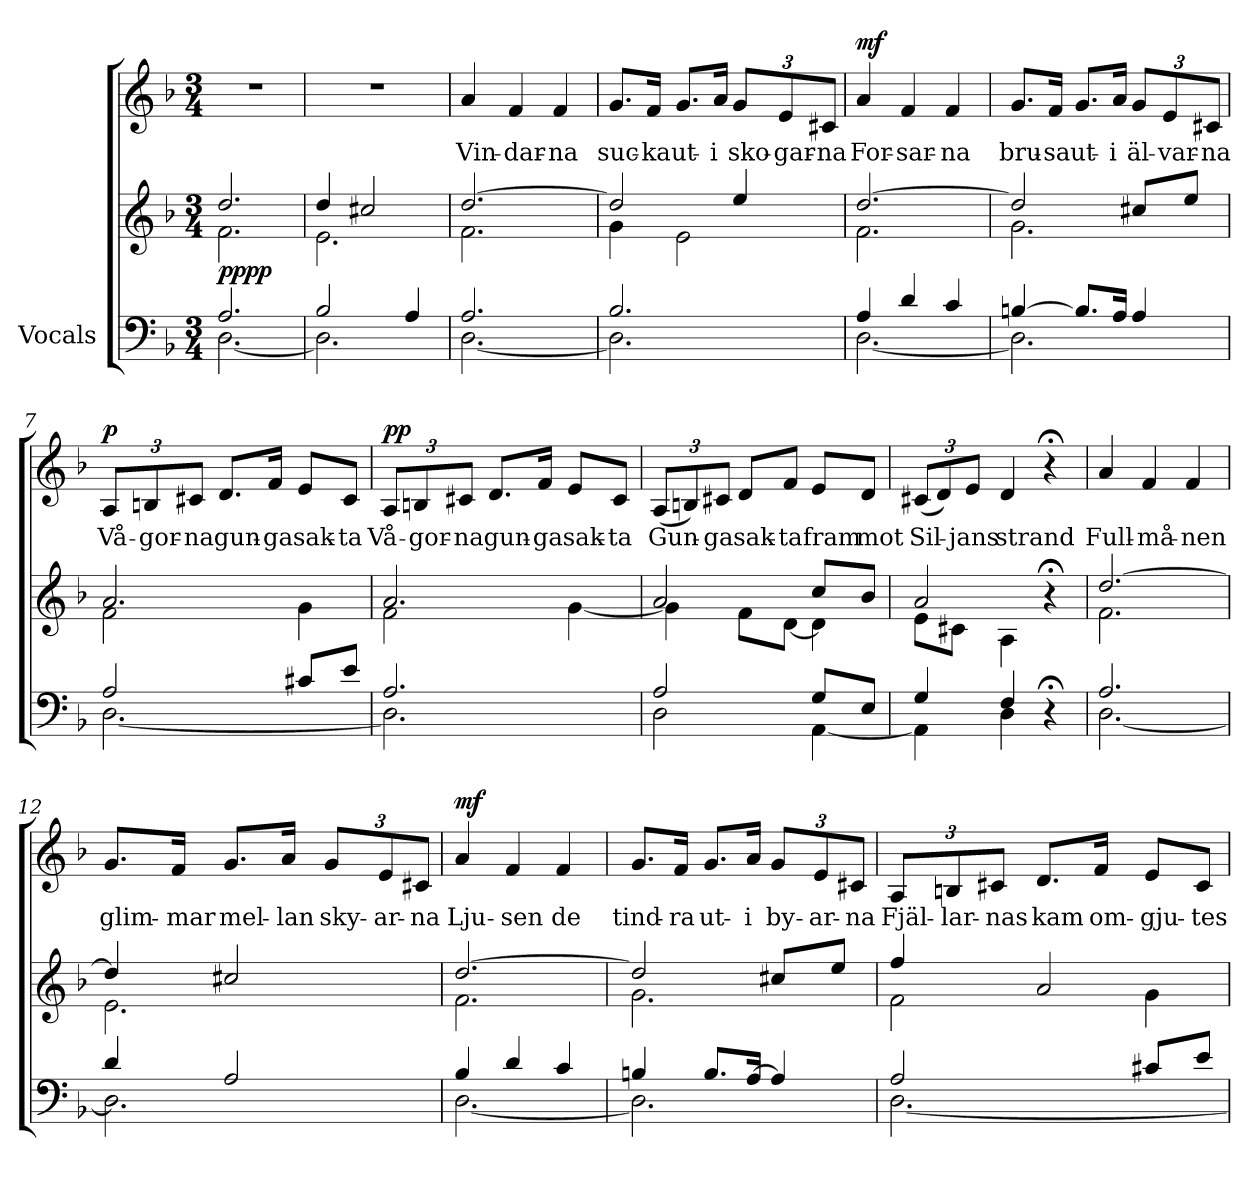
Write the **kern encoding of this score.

**kern	**kern	**dynam	**kern	**text	**dynam
*part2	*part2	*part2	*part1	*part1	*part1
*staff3	*staff2	*staff2/3	*staff1	*staff1	*staff1
*I"Vocals	*	*	*	*	*
*clefF4	*clefG2	*	*clefG2	*	*
*k[b-]	*k[b-]	*	*k[b-]	*	*
*F:	*F:	*	*F:	*	*
*M3/4	*M3/4	*	*M3/4	*	*
=1	=1	=1	=1	=1	=1
*^	*^	*	*	*	*
!	!	!	!	!LO:DY:a=2	!	!	!
!	!	!	!	!LO:DY:n=1:a	!	!	!
2.A/	[<2.D\	2.dd/	2.f\	pp pp	2.r	.	.
=2	=2	=2	=2	=2	=2	=2	=2
2B-/	2.D\]	4dd/	2.e\	.	2.r	.	.
.	.	2cc#X/	.	.	.	.	.
4A/	.	.	.	.	.	.	.
=3	=3	=3	=3	=3	=3	=3	=3
!	!	!	!	!	!	!LO:LY:b	!
2.A/	[<2.D\	[>2.dd/	2.f\	.	4a/	Vin-	.
!	!	!	!	!	!	!LO:LY:b	!
.	.	.	.	.	4f/	-dar-	.
!	!	!	!	!	!	!LO:LY:b	!
.	.	.	.	.	4f/	-na	.
=4	=4	=4	=4	=4	=4	=4	=4
!	!	!	!	!	!	!LO:LY:b	!
2.B-/	2.D\]	2dd/]	4g\	.	8.g/L	suc-	.
!	!	!	!	!	!	!LO:LY:b	!
.	.	.	.	.	16f/Jk	-ka	.
!	!	!	!	!	!	!LO:LY:b	!
.	.	.	2e\	.	8.g/L	ut-	.
!	!	!	!	!	!	!LO:LY:b	!
.	.	.	.	.	16a/Jk	-i	.
!	!	!	!	!	!	!LO:LY:b	!
.	.	4ee/	.	.	12g/L	sko-	.
!	!	!	!	!	!	!LO:LY:b	!
.	.	.	.	.	12e/	-gar-	.
!	!	!	!	!	!	!LO:LY:b	!
.	.	.	.	.	12c#X/J	-na	.
=5	=5	=5	=5	=5	=5	=5	=5
!	!	!	!	!	!	!LO:LY:b	!LO:DY:a
4A/	[<2.D\	[>2.dd/	2.f\	.	4a/	For-	mf
!	!	!	!	!	!	!LO:LY:b	!
4d/	.	.	.	.	4f/	-sar-	.
!	!	!	!	!	!	!LO:LY:b	!
4c/	.	.	.	.	4f/	-na	.
!!LO:LB:g=z
=6	=6	=6	=6	=6	=6	=6	=6
!	!	!	!	!	!	!LO:LY:b	!
[>4Bn/	2.D\]	2dd/]	2.g\	.	8.g/L	bru-	.
!	!	!	!	!	!	!LO:LY:b	!
.	.	.	.	.	16f/Jk	-sa	.
!	!	!	!	!	!	!LO:LY:b	!
8.B/L]	.	.	.	.	8.g/L	ut-	.
!	!	!	!	!	!	!LO:LY:b	!
16A/Jk	.	.	.	.	16a/Jk	-i	.
!	!	!	!	!	!	!LO:LY:b	!
4A/	.	8cc#X/L	.	.	12g/L	äl-	.
!	!	!	!	!	!	!LO:LY:b	!
.	.	.	.	.	12e/	-var-	.
.	.	8ee/J	.	.	.	.	.
!	!	!	!	!	!	!LO:LY:b	!
.	.	.	.	.	12c#X/J	-na	.
=7	=7	=7	=7	=7	=7	=7	=7
!	!	!	!	!	!	!LO:LY:b	!LO:DY:a
2A/	[<2.D\	2.a/	2f\	.	12A/L	Vå-	p
!	!	!	!	!	!	!LO:LY:b	!
.	.	.	.	.	12Bn/	-gor-	.
!	!	!	!	!	!	!LO:LY:b	!
.	.	.	.	.	12c#X/J	-na	.
!	!	!	!	!	!	!LO:LY:b	!
.	.	.	.	.	8.d/L	gun-	.
!	!	!	!	!	!	!LO:LY:b	!
.	.	.	.	.	16f/Jk	-ga	.
!	!	!	!	!	!	!LO:LY:b	!
8c#X/L	.	.	4g\	.	8e/L	sak-	.
!	!	!	!	!	!	!LO:LY:b	!
8e/J	.	.	.	.	8c#/J	-ta	.
=8	=8	=8	=8	=8	=8	=8	=8
!	!	!	!	!	!	!LO:LY:b	!LO:DY:a
2.A/	2.D\]	2.a/	2f\	.	12A/L	Vå-	pp
!	!	!	!	!	!	!LO:LY:b	!
.	.	.	.	.	12Bn/	-gor-	.
!	!	!	!	!	!	!LO:LY:b	!
.	.	.	.	.	12c#X/J	-na	.
!	!	!	!	!	!	!LO:LY:b	!
.	.	.	.	.	8.d/L	gun-	.
!	!	!	!	!	!	!LO:LY:b	!
.	.	.	.	.	16f/Jk	-ga	.
!	!	!	!	!	!	!LO:LY:b	!
.	.	.	[<4g\	.	8e/L	sak-	.
!	!	!	!	!	!	!LO:LY:b	!
.	.	.	.	.	8c#/J	-ta	.
!!LO:LB:g=z
=9	=9	=9	=9	=9	=9	=9	=9
!	!	!	!	!	!	!LO:LY:b	!
2A/	2D\	2a/	4g\]	.	(<12A/L	Gun-	.
.	.	.	.	.	12Bn/)	.	.
!	!	!	!	!	!	!LO:LY:b	!
.	.	.	.	.	12c#X/J	-ga	.
!	!	!	!	!	!	!LO:LY:b	!
.	.	.	8f\L	.	8d/L	sak-	.
!	!	!	!	!	!	!LO:LY:b	!
.	.	.	[<8d\J	.	8f/J	-ta	.
!	!	!	!	!	!	!LO:LY:b	!
8G/L	[<4AA\	8cc/L	4d\]	.	8e/L	fram	.
!	!	!	!	!	!	!LO:LY:b	!
8E/J	.	8b-/J	.	.	8d/J	mot	.
=10	=10	=10	=10	=10	=10	=10	=10
!	!	!	!	!	!	!LO:LY:b	!
4G/	4AA\]	2a/	8e\L	.	(<12c#X/L	Sil-	.
.	.	.	.	.	12d/)	.	.
.	.	.	8c#X\J	.	.	.	.
!	!	!	!	!	!	!LO:LY:b	!
.	.	.	.	.	12e/J	-jans	.
!	!	!	!	!	!	!LO:LY:b	!
4F/	4D\	.	4A\	.	4d/	strand	.
4r;<	4ryy	4r;<	4ryy	.	4r;<	.	.
=11	=11	=11	=11	=11	=11	=11	=11
!	!	!	!	!	!	!LO:LY:b	!
2.A/	[<2.D\	[>2.dd/	2.f\	.	4a/	Full-	.
!	!	!	!	!	!	!LO:LY:b	!
.	.	.	.	.	4f/	-må-	.
!	!	!	!	!	!	!LO:LY:b	!
.	.	.	.	.	4f/	-nen	.
!!LO:LB:g=z
=12	=12	=12	=12	=12	=12	=12	=12
!	!	!	!	!	!	!LO:LY:b	!
4d/	2.D\]	4dd/]	2.e\	.	8.g/L	glim-	.
!	!	!	!	!	!	!LO:LY:b	!
.	.	.	.	.	16f/Jk	-mar	.
!	!	!	!	!	!	!LO:LY:b	!
2A/	.	2cc#X/	.	.	8.g/L	mel-	.
!	!	!	!	!	!	!LO:LY:b	!
.	.	.	.	.	16a/Jk	-lan	.
!	!	!	!	!	!	!LO:LY:b	!
.	.	.	.	.	12g/L	sky-	.
!	!	!	!	!	!	!LO:LY:b	!
.	.	.	.	.	12e/	-ar-	.
!	!	!	!	!	!	!LO:LY:b	!
.	.	.	.	.	12c#X/J	-na	.
=13	=13	=13	=13	=13	=13	=13	=13
!	!	!	!	!	!	!LO:LY:b	!LO:DY:a
4B-/	[<2.D\	[>2.dd/	2.f\	.	4a/	Lju-	mf
!	!	!	!	!	!	!LO:LY:b	!
4d/	.	.	.	.	4f/	-sen	.
!	!	!	!	!	!	!LO:LY:b	!
4c/	.	.	.	.	4f/	de	.
=14	=14	=14	=14	=14	=14	=14	=14
!	!	!	!	!	!	!LO:LY:b	!
4Bn/	2.D\]	2dd/]	2.g\	.	8.g/L	tind-	.
!	!	!	!	!	!	!LO:LY:b	!
.	.	.	.	.	16f/Jk	-ra	.
!	!	!	!	!	!	!LO:LY:b	!
8.B/L	.	.	.	.	8.g/L	ut-	.
!	!	!	!	!	!	!LO:LY:b	!
[>16A/Jk	.	.	.	.	16a/Jk	-i	.
!	!	!	!	!	!	!LO:LY:b	!
4A/]	.	8cc#X/L	.	.	12g/L	by-	.
!	!	!	!	!	!	!LO:LY:b	!
.	.	.	.	.	12e/	-ar-	.
.	.	8ee/J	.	.	.	.	.
!	!	!	!	!	!	!LO:LY:b	!
.	.	.	.	.	12c#X/J	-na	.
!!LO:PB:g=z
=15	=15	=15	=15	=15	=15	=15	=15
!	!	!	!	!	!	!LO:LY:b	!
2A/	[<2.D\	4ff/	2f\	.	12A/L	Fjäl-	.
!	!	!	!	!	!	!LO:LY:b	!
.	.	.	.	.	12Bn/	-lar-	.
!	!	!	!	!	!	!LO:LY:b	!
.	.	.	.	.	12c#X/J	-nas	.
!	!	!	!	!	!	!LO:LY:b	!
.	.	2a/	.	.	8.d/L	kam	.
!	!	!	!	!	!	!LO:LY:b	!
.	.	.	.	.	16f/Jk	om-	.
!	!	!	!	!	!	!LO:LY:b	!
8c#X/L	.	.	4g\	.	8e/L	-gju-	.
!	!	!	!	!	!	!LO:LY:b	!
8e/J	.	.	.	.	8c#/J	-tes	.
*v	*v	*	*	*	*	*	*
*	*v	*v	*	*	*	*
=	=	=	=	=	=
*-	*-	*-	*-	*-	*-
